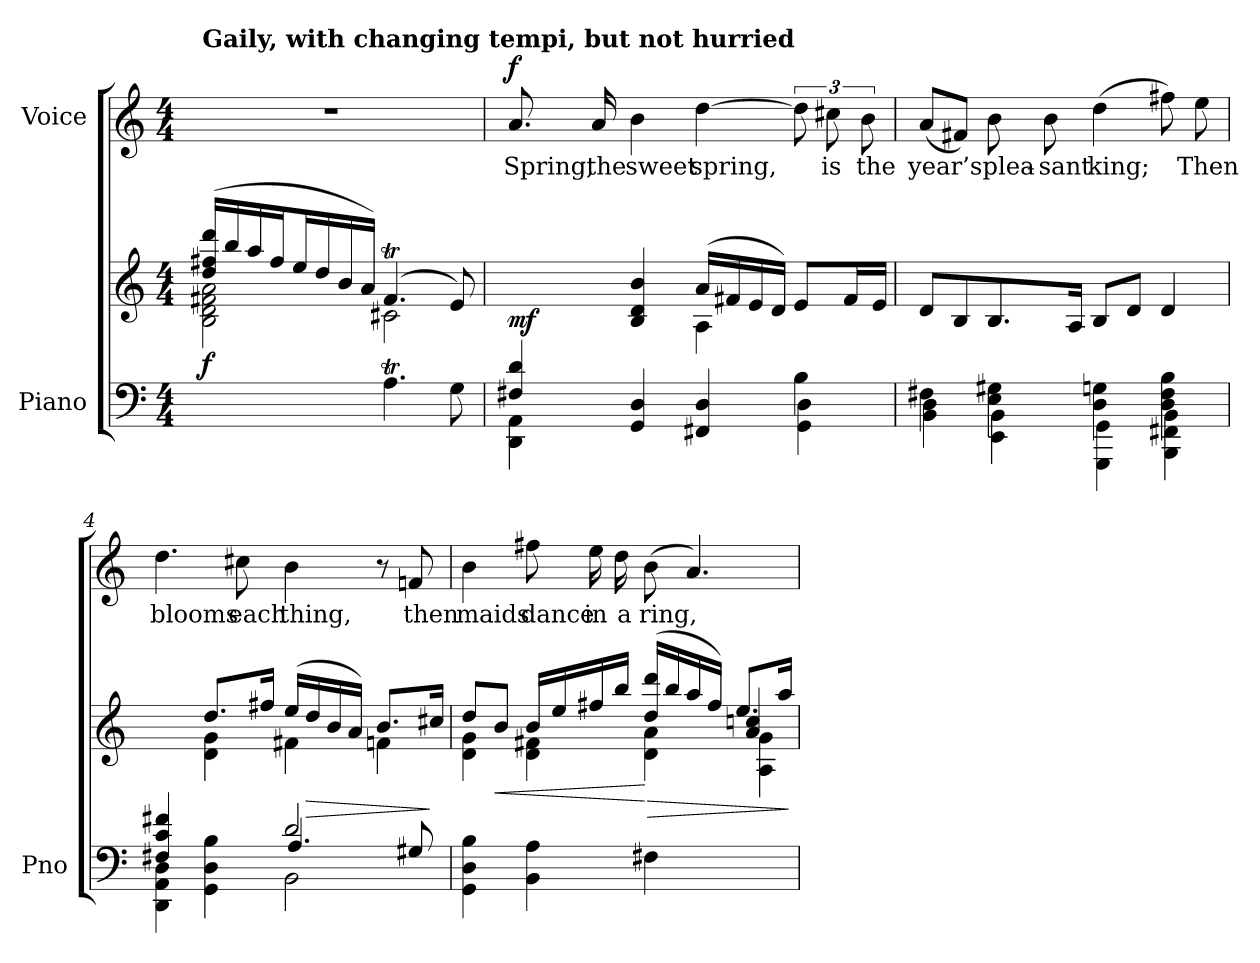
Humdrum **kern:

**kern	**kern	**dynam	**kern	**text	**dynam
*part2	*part2	*part2	*part1	*part1	*part1
*staff3	*staff2	*staff2/3	*staff1	*staff1	*staff1
*I"Piano	*	*	*I"Voice	*	*
*I'Pno	*	*	*	*	*
*clefF4	*clefG2	*	*clefG2	*	*
*k[]	*k[]	*	*k[]	*	*
*M4/4	*M4/4	*	*M4/4	*	*
=1	=1	=1	=1	=1	=1
*	*^	*	*	*	*
*	*	*^	*	*	*	*
!	!	!	!	!	!LO:TX:a:B:t=Gaily, with changing tempi, but not hurried	!	!
!	!	!	!	!LO:DY:b	!	!	!
2ryy	(>16dd/ 16ff#X/ 16ddd/LL	2ryy	2B\ 2d\ 2f#X\ 2a\	f	1r	.	.
.	16bb/	.	.	.	.	.	.
.	16aa/	.	.	.	.	.	.
.	16ff#/J	.	.	.	.	.	.
.	16ee/L	.	.	.	.	.	.
.	16dd/	.	.	.	.	.	.
.	16b/	.	.	.	.	.	.
.	16a/JJ)	.	.	.	.	.	.
4.AT\	(4.f#t/	2c#X\	2ryy	.	.	.	.
8G\	8e/)	.	.	.	.	.	.
*	*	*v	*v	*	*	*	*
=2	=2	=2	=2	=2	=2	=2
*^	*	*	*	*	*	*
*	*^	*	*	*	*	*	*
!	!	!	!	!	!LO:DY:b	!	!LO:LY:b	!LO:DY:a
4F#X/ 4d/	2.ryy	4DD\ 4AA\	4ryy	2ryy	mf	8.a/	Spring,	f
!	!	!	!	!	!	!	!LO:LY:b	!
.	.	.	.	.	.	16a/	the	.
!	!	!	!	!	!	!	!LO:LY:b	!
2.ryy	.	4GG/ 4D/	4B/ 4d/ 4b/	.	.	4b\	sweet	.
!	!	!	!	!	!	!	!LO:LY:b	!
.	.	4FF#X/ 4D/	(16a/LL	4A\	.	[4dd\	spring,	.
.	.	.	16f#X/	.	.	.	.	.
.	.	.	16e/	.	.	.	.	.
.	.	.	16d/JJ)	.	.	.	.	.
.	4B\	4GG\ 4D\	8e/L	4ryy	.	12dd\]	.	.
!	!	!	!	!	!	!	!LO:LY:b	!
.	.	.	.	.	.	12cc#X\	is	.
.	.	.	16f#/L	.	.	.	.	.
!	!	!	!	!	!	!	!LO:LY:b	!
.	.	.	.	.	.	12b\	the	.
.	.	.	16e/JJ	.	.	.	.	.
*	*v	*v	*	*	*	*	*	*
*	*	*v	*v	*	*	*	*
!!LO:LB:g=z
=3	=3	=3	=3	=3	=3	=3
!	!	!	!	!	!LO:LY:b	!
4F#X\	4BB\ 4D\	8d/L	.	(8a/L	year’s	.
.	.	8B/	.	8f#X/J)	.	.
!	!	!	!	!	!LO:LY:b	!
4E\ 4G#X\	4EE\ 4BB\	8.B/	.	8b\	plea-	.
!	!	!	!	!	!LO:LY:b	!
.	.	.	.	8b\	-sant	.
.	.	16A/Jk	.	.	.	.
!	!	!	!	!	!LO:LY:b	!
4D\ 4Gn\	4GGG\ 4GG\	8B/L	.	(4dd\	king;	.
.	.	8d/J	.	.	.	.
4D\ 4F#\ 4B\	4BBB\ 4FF#X\ 4BB\	4d/	.	8ff#X\)	.	.
!	!	!	!	!	!LO:LY:b	!
.	.	.	.	8ee\	Then	.
=4	=4	=4	=4	=4	=4	=4
*^	*^	*^	*	*	*	*
!	!	!	!	!	!	!	!	!LO:LY:b	!
4F#X/ 4c/ 4f#X/	4DD\ 4AA\ 4D\	2ryy	2ryy	4ryy	4ryy	.	4.dd\	blooms	.
2.ryy	4GG\ 4D\ 4B\	.	.	8.dd/L	4d\ 4g\	.	.	.	.
!	!	!	!	!	!	!	!	!LO:LY:b	!
.	.	.	.	.	.	.	8cc#X\	each	.
.	.	.	.	16ff#X/Jk	.	.	.	.	.
!	!	!	!	!	!	!	!	!LO:LY:b	!
.	2d/	2BB\	4.A/	(16ee/LL	4f#X\	.	4b\	thing,	.
!	!	!	!	!	!	!LO:HP:b	!	!	!
.	.	.	.	16dd/	.	>	.	.	.
.	.	.	.	16b/	.	.	.	.	.
.	.	.	.	16a/JJ)	.	.	.	.	.
.	.	.	.	8.b/L	4fn\	.	8r	.	.
!	!	!	!	!	!	!	!	!LO:LY:b	!
.	.	.	8G#X/	.	.	.	8fn/	then	.
.	.	.	.	16cc#X/Jk	.	]	.	.	.
*v	*v	*v	*v	*	*	*	*	*	*
!!LO:LB:g=z
=5	=5	=5	=5	=5	=5	=5
*	*	*^	*	*	*	*
!	!	!	!	!	!	!LO:LY:b	!
4GG\ 4D\ 4B\	8dd/L	4d\ 4g\	2.ryy	.	4b\	maids	.
!	!	!	!	!LO:HP:b	!	!	!
.	8b/J	.	.	<	.	.	.
!	!	!	!	!	!	!LO:LY:b	!
4BB\ 4A\	16b/LL	4d\ 4f#X\	.	.	8ff#X\	dance	.
.	16ee/	.	.	.	.	.	.
!	!	!	!	!	!	!LO:LY:b	!
.	16ff#X/	.	.	.	16ee\	in	.
!	!	!	!	!	!	!LO:LY:b	!
.	16bb/JJ	.	.	.	16dd\	a	.
!	!	!	!	!LO:HP:n=1:b	!	!LO:LY:b	!
4F#X\	(16dd/ 16ddd/LL	4d\ 4a\	.	[ >	(8b\	ring,	.
.	16bb/	.	.	.	.	.	.
.	16aa/	.	.	.	4.a/)	.	.
.	16ff#/JJ)	.	.	.	.	.	.
4ryy	8.ee/L	4a/ 4ccn/	4A\ 4g\	.	.	.	.
.	16aa/Jk	.	.	.	.	.	.
*	*v	*v	*v	*	*	*	*
.	.	]	.	.	.
=	=	=	=	=	=
*-	*-	*-	*-	*-	*-
